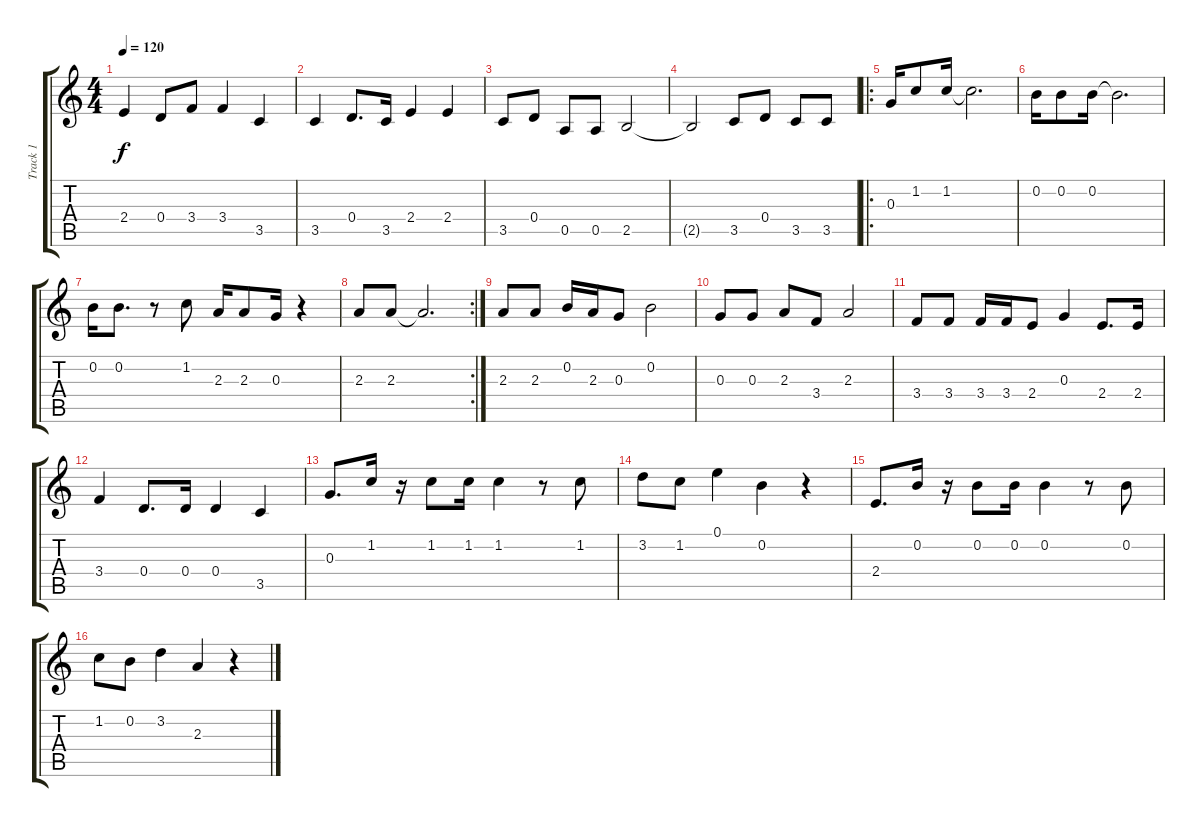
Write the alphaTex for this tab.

\track ("Track 1" "Track 1") {instrument acousticguitarsteel}
\staff {score tabs}
\tuning (E4 B3 G3 D3 A2 E2) {hide}
\ts (4 4)
\tempo 120
\clef g2
\ks c
2.4{t}.4{dy f} 0.4.8 3.4.8 3.4.4 3.5.4 |
3.5.4 0.4.8{d} 3.5.16 2.4.4 2.4.4 |
3.5.8 0.4.8 0.5.8 0.5.8 2.5.2 |
2.5{t}.2 3.5.8 0.4.8 3.5.8 3.5.8 |
\ro
0.3.16 1.2.8 1.2.16 1.2{t}.2{d} |
0.2.16 0.2.8 0.2.16 0.2{t}.2{d} |
0.2.16 0.2.8{d} r.8 1.2.8 2.3.16 2.3.8 0.3.16 r.4 |
\rc 2
2.3.8 2.3.8 2.3{t}.2{d} |
2.3.8 2.3.8 0.2.16 2.3.16 0.3.8 0.2.2 |
0.3.8 0.3.8 2.3.8 3.4.8 2.3.2 |
3.4.8 3.4.8 3.4.16 3.4.16 2.4.8 0.3.4 2.4.8{d} 2.4.16 |
3.4.4 0.4.8{d} 0.4.16 0.4.4 3.5.4 |
0.3.8{d} 1.2.16 r.16 1.2.8 1.2.16 1.2.4 r.8 1.2.8 |
3.2.8 1.2.8 0.1.4 0.2.4 r.4 |
2.4.8{d} 0.2.16 r.16 0.2.8 0.2.16 0.2.4 r.8 0.2.8 |
1.2.8 0.2.8 3.2.4 2.3.4 r.4
